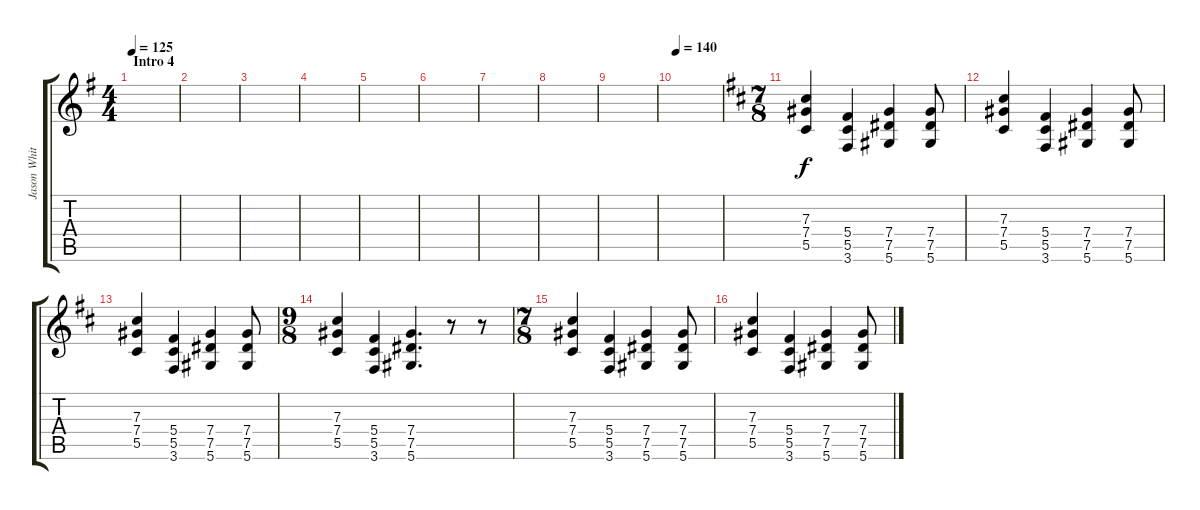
\track ("Jason White" "Jason Whit") {instrument overdrivenguitar}
\staff {score tabs}
\tuning (Eb4 Bb3 Gb3 Db3 Ab2 Eb2) {hide}
\ts (4 4)
\section ("" "Intro 4")
\tempo 125
\clef g2
\ks g
|
|
|
|
|
|
|
|
|
\tempo 140
|
\ts (7 8)
\ks d
(7.3 7.4 5.5).4 (5.4 5.5 3.6).4{volume 8 balance 3} (7.4 7.5 5.6).4 (7.4 7.5 5.6).8 |
(7.3 7.4 5.5).4 (5.4 5.5 3.6).4 (7.4 7.5 5.6).4 (7.4 7.5 5.6).8 |
(7.3 7.4 5.5).4 (5.4 5.5 3.6).4 (7.4 7.5 5.6).4 (7.4 7.5 5.6).8 |
\ts (9 8)
(7.3 7.4 5.5).4 (5.4 5.5 3.6).4 (7.4 7.5 5.6).4{d} r.8 r.8 |
\ts (7 8)
(7.3 7.4 5.5).4{volume 5 balance 8} (5.4 5.5 3.6).4 (7.4 7.5 5.6).4 (7.4 7.5 5.6).8 |
(7.3 7.4 5.5).4 (5.4 5.5 3.6).4 (7.4 7.5 5.6).4 (7.4 7.5 5.6).8
